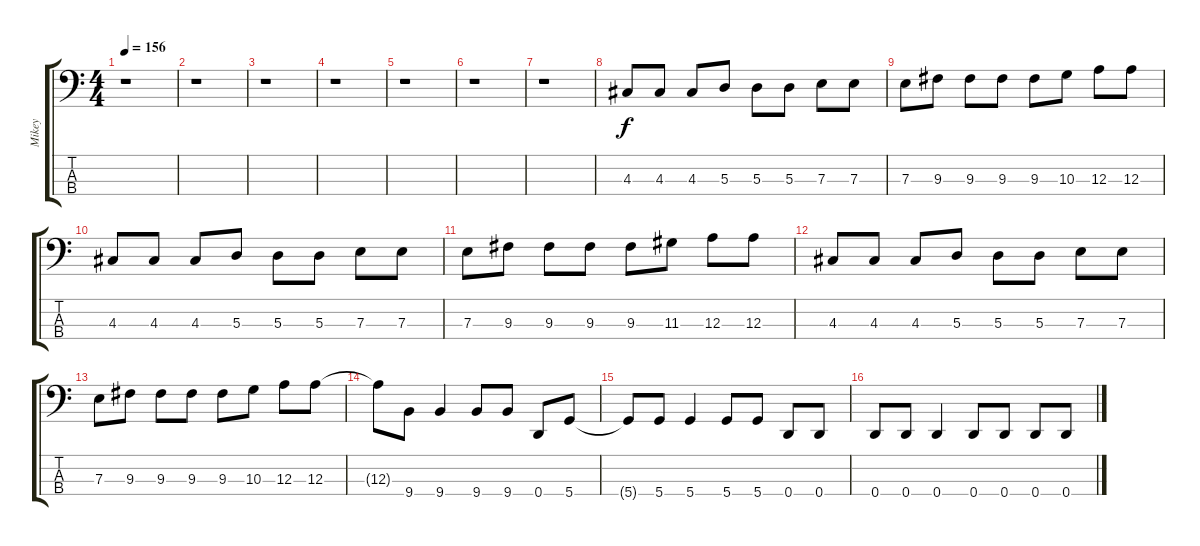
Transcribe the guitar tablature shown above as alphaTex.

\track ("Mikey" "Mikey") {instrument electricbasspick}
\staff {score tabs}
\tuning (G2 D2 A1 D1) {hide}
\ts (4 4)
\tempo 156
\clef f4
\ks c
r.1{dy f} |
r.1 |
r.1 |
r.1 |
r.1 |
r.1 |
r.1 |
4.3.8 4.3.8 4.3.8 5.3.8 5.3.8 5.3.8 7.3.8 7.3.8 |
7.3.8 9.3.8 9.3.8 9.3.8 9.3.8 10.3.8 12.3.8 12.3.8 |
4.3.8 4.3.8 4.3.8 5.3.8 5.3.8 5.3.8 7.3.8 7.3.8 |
7.3.8 9.3.8 9.3.8 9.3.8 9.3.8 11.3.8 12.3.8 12.3.8 |
4.3.8 4.3.8 4.3.8 5.3.8 5.3.8 5.3.8 7.3.8 7.3.8 |
7.3.8 9.3.8 9.3.8 9.3.8 9.3.8 10.3.8 12.3.8 12.3.8 |
12.3{t}.8 9.4.8 9.4.4 9.4.8 9.4.8 0.4.8 5.4.8 |
5.4{t}.8 5.4.8 5.4.4 5.4.8 5.4.8 0.4.8 0.4.8 |
0.4.8 0.4.8 0.4.4 0.4.8 0.4.8 0.4.8 0.4.8
